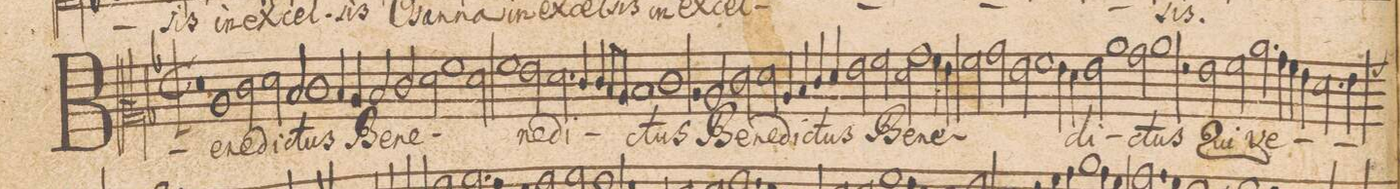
**kern	**text
*I"ALTVS.	*
*clefC2	*
*k[b-]	*
*met(C|)	*
*M2/1	*
0r	.
=99-	=99-
1c	Be-
2e\	-ne-
2f\	-di-
=100-	=100-
2d/	.
1e	-ctus
4d/	.
4c/	.
=101-	=101-
2d/	Be-
2e/	-ne-
2f\	.
1a	.
=102-	=102-
2f\	.
1a	.
=103-	=103-
2g\	-ne-
2.f\	-di-
4e/	.
4e/	.
8d/L	.
8c/J	.
=104-	=104-
1d	.
1e	-ctus
=105-	=105-
2r	.
2c/	Be-
2e\	-ne-
2f\	.
=106-	=106-
4c/	-di-
4d/	.
4e/	.
4f/	.
2g\	-ctus
2a\	Be-
=107-	=107-
2f\	-ne-
1b-	.
4a\	.
4g\	.
=108-	=108-
2a\	.
2b-\	.
2g\	.
1a	.
=109-	=109-
4g\	.
4f\	.
2g\	-di-
1cc	.
=110-	=110-
2b-\	.
1cc	-ctus
=111-	=111-
2r	.
2g\	Qui
2a\	ve-
2.cc\	.
=112-	=112-
4b-\	.
4a\	.
4g\	.
2.f\	.
4g\	.
*custos:a	*
=113-	=113-
*-	*-
